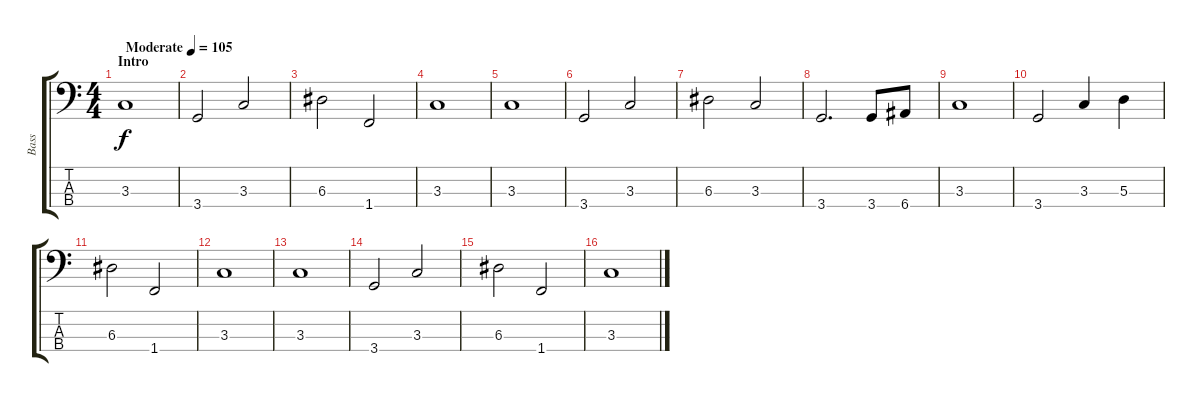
\track ("Bass" "Bass") {instrument electricbassfinger}
\staff {score tabs}
\tuning (G2 D2 A1 E1) {hide}
\ts (4 4)
\section ("" "Intro")
\tempo (105 "Moderate")
\clef f4
\ks c
3.3.1{dy f instrument electricbassfinger} |
3.4.2 3.3.2 |
6.3.2 1.4.2 |
3.3.1 |
3.3.1 |
3.4.2 3.3.2 |
6.3.2 3.3.2 |
3.4.2{d} 3.4.8 6.4.8 |
3.3.1 |
3.4.2 3.3.4 5.3.4 |
6.3.2 1.4.2 |
3.3.1 |
3.3.1 |
3.4.2 3.3.2 |
6.3.2 1.4.2 |
3.3.1
